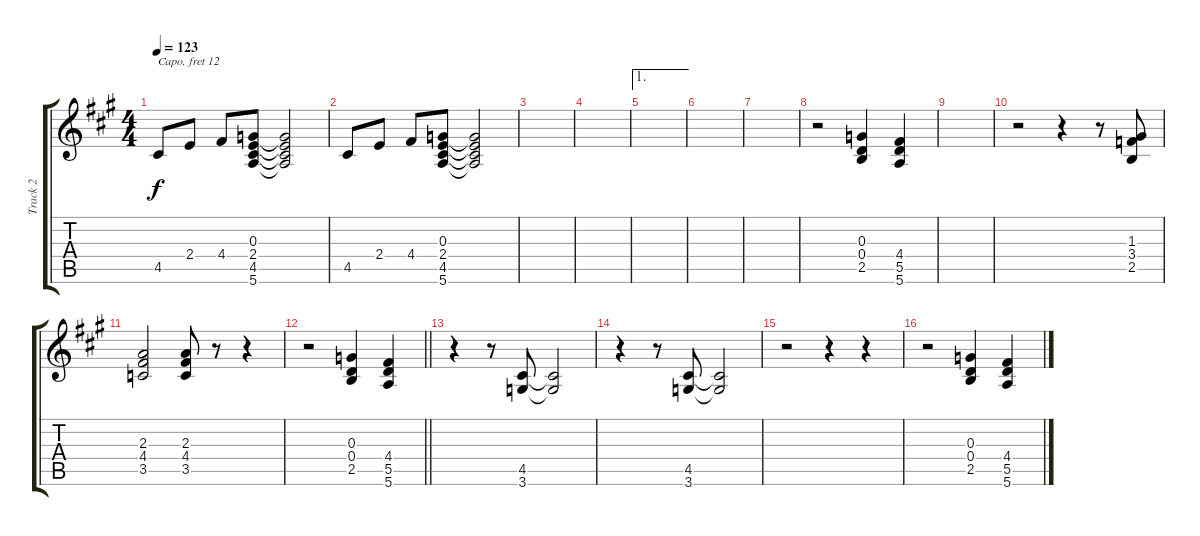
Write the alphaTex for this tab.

\track ("Track 2" "Track 2") {instrument electricpiano2}
\staff {score tabs}
\capo 12
\tuning (E4 B3 G3 D3 A2 E2) {hide}
\ts (4 4)
\tempo 123
\clef g2
\ks a
4.5.8{dy f} 2.4.8 4.4.8 (0.3 2.4 4.5 5.6).8 (0.3{t} 2.4{t} 4.5{t} 5.6{t}).2 |
4.5.8 2.4.8 4.4.8 (0.3 2.4 4.5 5.6).8 (0.3{t} 2.4{t} 4.5{t} 5.6{t}).2 |
|
|
\ae 1
|
|
|
r.2 (0.3 0.4 2.5).4 (4.4 5.5 5.6).4 |
|
r.2 r.4 r.8 (1.3 3.4 2.5).8 |
(2.3 4.4 3.5).2 (2.3 4.4 3.5).8 r.8 r.4 |
\barLineRight lightlight
r.2 (0.3 0.4 2.5).4 (4.4 5.5 5.6).4 |
r.4 r.8 (4.5 3.6).8 (4.5{t} 3.6{t}).2 |
r.4 r.8 (4.5 3.6).8 (4.5{t} 3.6{t}).2 |
r.2 r.4 r.4 |
r.2 (0.3 0.4 2.5).4 (4.4 5.5 5.6).4
